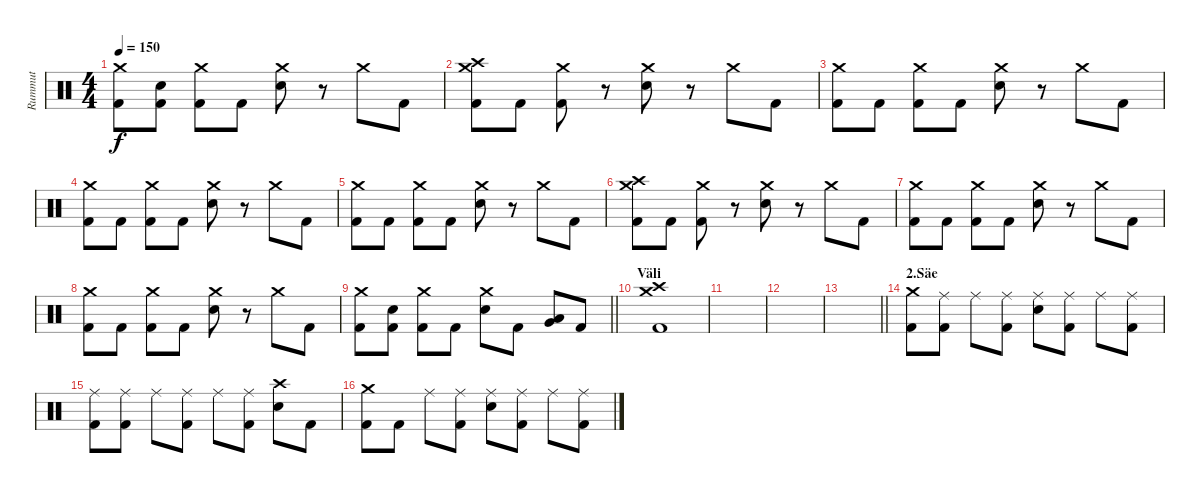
\track ("Rummut" "Rummut") {instrument percussion}
\staff {score}
\articulation defaults
\ts (4 4)
\tempo 150
\clef neutral
\ks c
("Crash medium (hit)" "Kick (hit) 2").8{dy f} ("Electric Snare (hit)" "Kick (hit) 2").8 ("Crash medium (hit)" "Kick (hit) 2").8 "Kick (hit) 2".8 ("Crash medium (hit)" "Electric Snare (hit)").8 r.8 "Crash medium (hit)".8 "Kick (hit) 2".8 |
("Crash high (hit)" "Crash medium (hit)" "Kick (hit) 2").8 "Kick (hit) 2".8 ("Crash medium (hit)" "Kick (hit) 2").8 r.8 ("Crash medium (hit)" "Electric Snare (hit)").8 r.8 "Crash medium (hit)".8 "Kick (hit) 2".8 |
("Crash medium (hit)" "Kick (hit) 2").8 "Kick (hit) 2".8 ("Crash medium (hit)" "Kick (hit) 2").8 "Kick (hit) 2".8 ("Crash medium (hit)" "Electric Snare (hit)").8 r.8 "Crash medium (hit)".8 "Kick (hit) 2".8 |
("Crash medium (hit)" "Kick (hit) 2").8 "Kick (hit) 2".8 ("Crash medium (hit)" "Kick (hit) 2").8 "Kick (hit) 2".8 ("Crash medium (hit)" "Electric Snare (hit)").8 r.8 "Crash medium (hit)".8 "Kick (hit) 2".8 |
("Crash medium (hit)" "Kick (hit) 2").8 "Kick (hit) 2".8 ("Crash medium (hit)" "Kick (hit) 2").8 "Kick (hit) 2".8 ("Crash medium (hit)" "Electric Snare (hit)").8 r.8 "Crash medium (hit)".8 "Kick (hit) 2".8 |
("Crash high (hit)" "Crash medium (hit)" "Kick (hit) 2").8 "Kick (hit) 2".8 ("Crash medium (hit)" "Kick (hit) 2").8 r.8 ("Crash medium (hit)" "Electric Snare (hit)").8 r.8 "Crash medium (hit)".8 "Kick (hit) 2".8 |
("Crash medium (hit)" "Kick (hit) 2").8 "Kick (hit) 2".8 ("Crash medium (hit)" "Kick (hit) 2").8 "Kick (hit) 2".8 ("Crash medium (hit)" "Electric Snare (hit)").8 r.8 "Crash medium (hit)".8 "Kick (hit) 2".8 |
("Crash medium (hit)" "Kick (hit) 2").8 "Kick (hit) 2".8 ("Crash medium (hit)" "Kick (hit) 2").8 "Kick (hit) 2".8 ("Crash medium (hit)" "Electric Snare (hit)").8 r.8 "Crash medium (hit)".8 "Kick (hit) 2".8 |
\barLineRight lightlight
("Crash medium (hit)" "Kick (hit) 2").8 ("Electric Snare (hit)" "Kick (hit) 2").8 ("Crash medium (hit)" "Kick (hit) 2").8 "Kick (hit) 2".8 ("Crash medium (hit)" "Electric Snare (hit)").8 "Kick (hit) 2".8 ("Low Tom (hit)" "Very Low Tom (hit)").8 "Kick (hit) 2".8 |
\section ("" "Väli")
("Crash high (hit)" "Crash medium (hit)" "Kick (hit) 2").1 |
|
|
\barLineRight lightlight
|
\section ("" "2.Säe")
("Crash medium (hit)" "Kick (hit) 2").8 ("Ride (middle)" "Kick (hit) 2").8 "Ride (middle)".8 ("Ride (middle)" "Kick (hit) 2").8 ("Ride (middle)" "Electric Snare (hit)").8 ("Ride (middle)" "Kick (hit) 2").8 "Ride (middle)".8 ("Ride (middle)" "Kick (hit) 2").8 |
("Ride (middle)" "Kick (hit) 2").8 ("Ride (middle)" "Kick (hit) 2").8 "Ride (middle)".8 ("Ride (middle)" "Kick (hit) 2").8 "Ride (middle)".8 ("Ride (middle)" "Kick (hit) 2").8 ("Crash high (hit)" "Electric Snare (hit)").8 "Kick (hit) 2".8 |
("Crash medium (hit)" "Kick (hit) 2").8 "Kick (hit) 2".8 "Ride (middle)".8 ("Ride (middle)" "Kick (hit) 2").8 ("Ride (middle)" "Electric Snare (hit)").8 ("Ride (middle)" "Kick (hit) 2").8 "Ride (middle)".8 ("Ride (middle)" "Kick (hit) 2").8
